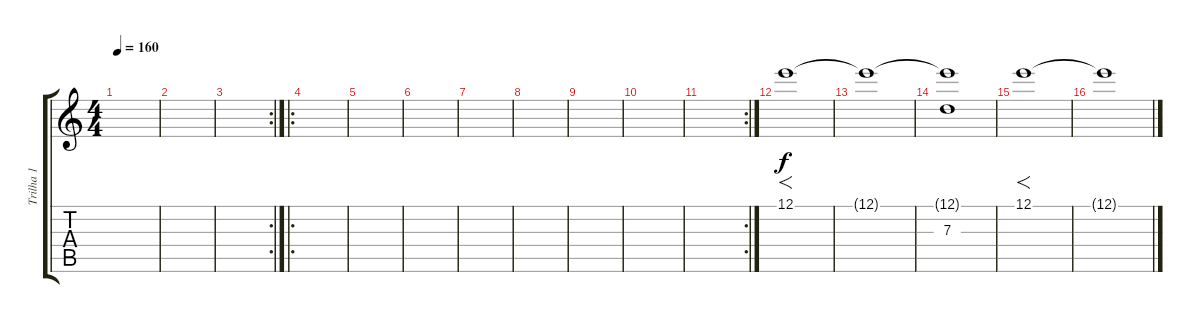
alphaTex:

\track ("Trilha 1" "Trilha 1") {instrument acousticguitarsteel}
\staff {score tabs}
\tuning (E4 B3 G3 D3 A2 E2) {hide}
\ts (4 4)
\tempo 160
\clef g2
\ks c
|
|
\rc 2
|
\ro
|
|
|
|
|
|
|
\rc 2
|
12.1.1{f volume 16 instrument overdrivenguitar} |
12.1{t}.1 |
(12.1{t} 7.3).1 |
12.1.1{f volume 16 instrument overdrivenguitar} |
12.1{t}.1
